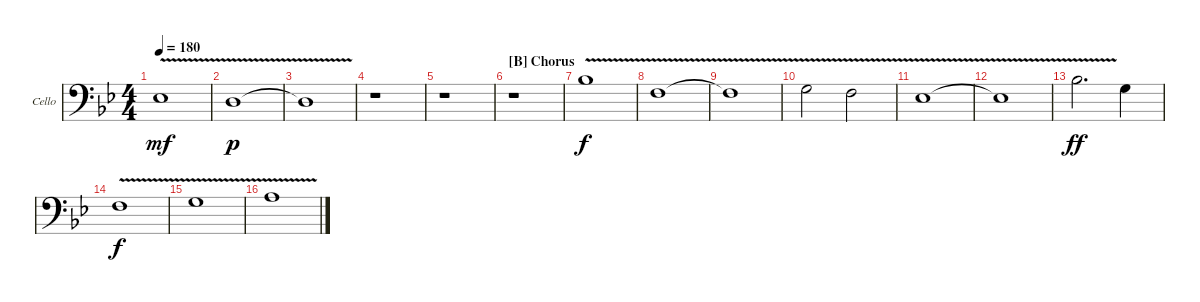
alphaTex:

\defaultSystemsLayout 4
\bracketExtendMode groupsimilarinstruments
\firstSystemTrackNameOrientation horizontal
\otherSystemsTrackNameOrientation horizontal
\track ("Cello" "Cello") {instrument cello}
\staff {score}
\tuning (A3 D3 G2 C2)
\ts (4 4)
\tempo 180
\clef f4
\scale
0.333333
\ks bb
1.2{v t}.1{dy mf} |
\scale
0.333333 0.2{v}.1{dy p} |
\scale
0.333333 0.2{v t}.1 |
\scale
0.333333 r.1 |
\scale
0.333333 r.1 |
\section ("B" "Chorus")
\scale
0.333333 r.1 |
\scale
0.333333 1.1{v}.1{dy f} |
\scale
0.333333 3.2{v}.1 |
\scale
0.333333 3.2{v t}.1 |
\scale
0.333333 5.2{v}.2 3.2{v}.2 |
\scale
0.333333 1.2{v}.1 |
\scale
0.333333 1.2{v t}.1 |
\scale
0.333333 1.1{v}.2{d dy ff} 5.2.4 |
\scale
0.333333 3.2{v}.1{dy f} |
\scale
0.333333 5.2{v}.1 |
\scale
0.333333 0.1{v}.1
